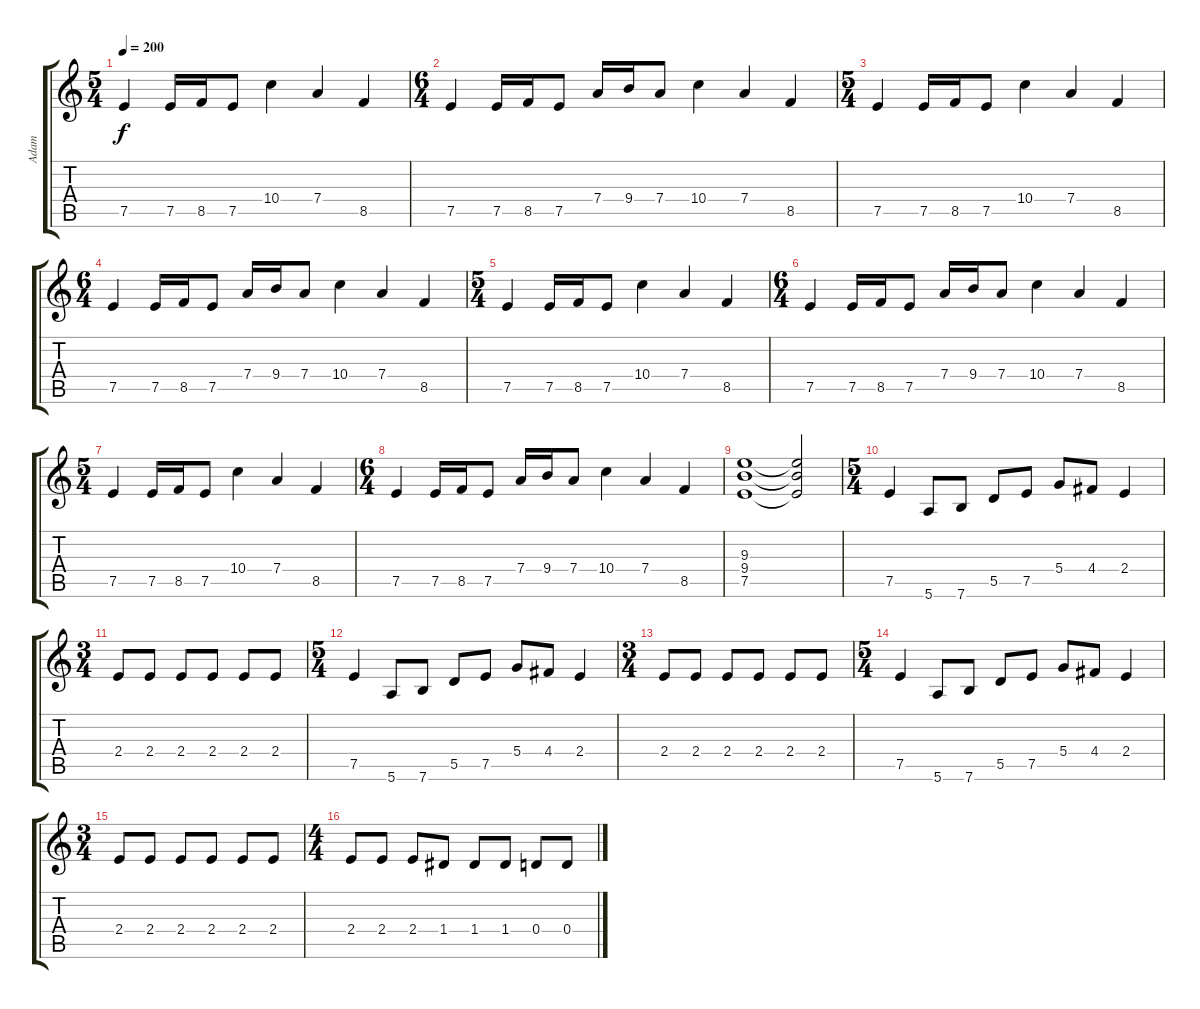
\track ("Adam" "Adam") {instrument overdrivenguitar}
\staff {score tabs}
\tuning (E4 B3 G3 D3 A2 E2) {hide}
\ts (5 4)
\tempo 200
\clef g2
\ks c
7.5.4{dy f} 7.5.16 8.5.16 7.5.8 10.4.4 7.4.4 8.5.4 |
\ts (6 4)
7.5.4 7.5.16 8.5.16 7.5.8 7.4.16 9.4.16 7.4.8 10.4.4 7.4.4 8.5.4 |
\ts (5 4)
7.5.4 7.5.16 8.5.16 7.5.8 10.4.4 7.4.4 8.5.4 |
\ts (6 4)
7.5.4 7.5.16 8.5.16 7.5.8 7.4.16 9.4.16 7.4.8 10.4.4 7.4.4 8.5.4 |
\ts (5 4)
7.5.4 7.5.16 8.5.16 7.5.8 10.4.4 7.4.4 8.5.4 |
\ts (6 4)
7.5.4 7.5.16 8.5.16 7.5.8 7.4.16 9.4.16 7.4.8 10.4.4 7.4.4 8.5.4 |
\ts (5 4)
7.5.4 7.5.16 8.5.16 7.5.8 10.4.4 7.4.4 8.5.4 |
\ts (6 4)
7.5.4 7.5.16 8.5.16 7.5.8 7.4.16 9.4.16 7.4.8 10.4.4 7.4.4 8.5.4 |
(9.3 9.4 7.5).1 (9.3{t} 9.4{t} 7.5{t}).2 |
\ts (5 4)
7.5.4 5.6.8 7.6.8 5.5.8 7.5.8 5.4.8 4.4.8 2.4.4 |
\ts (3 4)
2.4.8 2.4.8 2.4.8 2.4.8 2.4.8 2.4.8 |
\ts (5 4)
7.5.4 5.6.8 7.6.8 5.5.8 7.5.8 5.4.8 4.4.8 2.4.4 |
\ts (3 4)
2.4.8 2.4.8 2.4.8 2.4.8 2.4.8 2.4.8 |
\ts (5 4)
7.5.4 5.6.8 7.6.8 5.5.8 7.5.8 5.4.8 4.4.8 2.4.4 |
\ts (3 4)
2.4.8 2.4.8 2.4.8 2.4.8 2.4.8 2.4.8 |
\ts (4 4)
2.4.8 2.4.8 2.4.8 1.4.8 1.4.8 1.4.8 0.4.8 0.4.8
